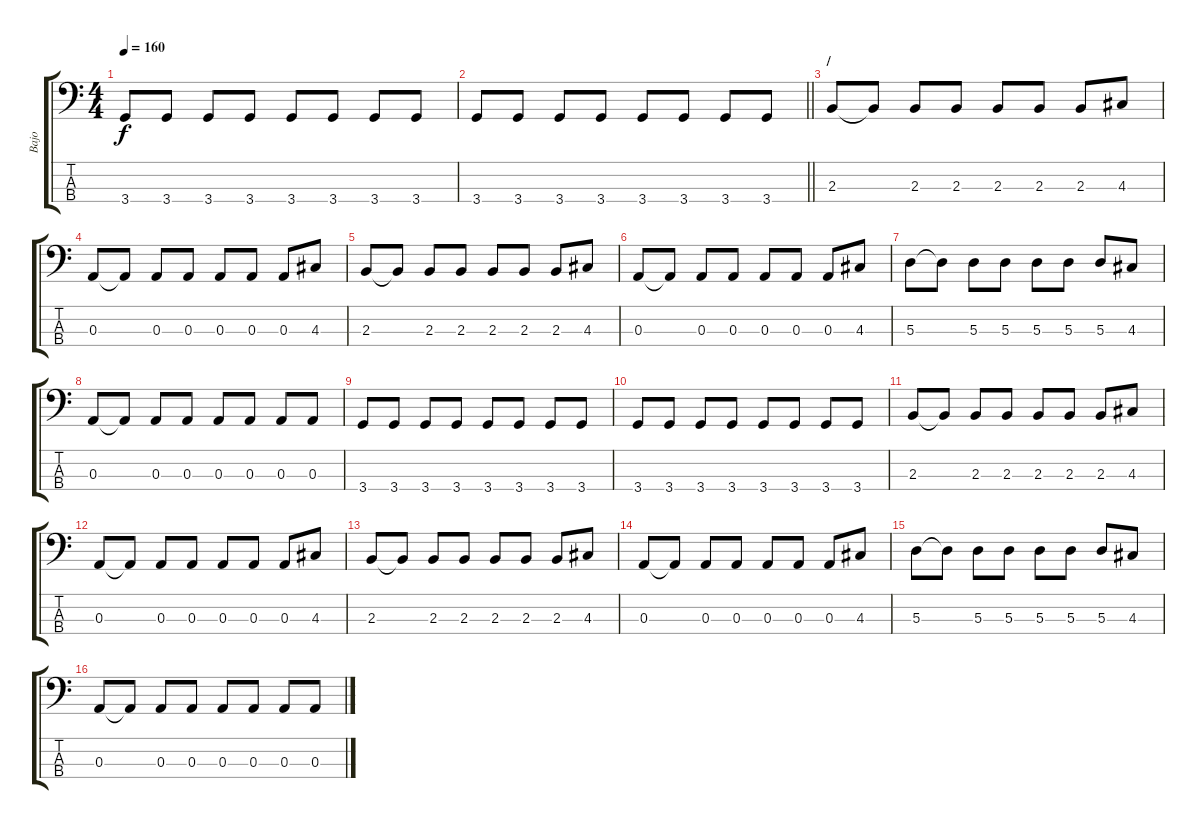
\track ("Bajo" "Bajo") {instrument electricbasspick}
\staff {score tabs}
\tuning (G2 D2 A1 E1) {hide}
\ts (4 4)
\tempo 160
\clef f4
\ks c
3.4.8{dy f} 3.4.8 3.4.8 3.4.8 3.4.8 3.4.8 3.4.8 3.4.8 |
\barLineRight lightlight
3.4.8 3.4.8 3.4.8 3.4.8 3.4.8 3.4.8 3.4.8 3.4.8 |
\section ("" "/")
2.3.8 2.3{t}.8 2.3.8 2.3.8 2.3.8 2.3.8 2.3.8 4.3.8 |
0.3.8 0.3{t}.8 0.3.8 0.3.8 0.3.8 0.3.8 0.3.8 4.3.8 |
2.3.8 2.3{t}.8 2.3.8 2.3.8 2.3.8 2.3.8 2.3.8 4.3.8 |
0.3.8 0.3{t}.8 0.3.8 0.3.8 0.3.8 0.3.8 0.3.8 4.3.8 |
5.3.8 5.3{t}.8 5.3.8 5.3.8 5.3.8 5.3.8 5.3.8 4.3.8 |
0.3.8 0.3{t}.8 0.3.8 0.3.8 0.3.8 0.3.8 0.3.8 0.3.8 |
3.4.8 3.4.8 3.4.8 3.4.8 3.4.8 3.4.8 3.4.8 3.4.8 |
3.4.8 3.4.8 3.4.8 3.4.8 3.4.8 3.4.8 3.4.8 3.4.8 |
2.3.8 2.3{t}.8 2.3.8 2.3.8 2.3.8 2.3.8 2.3.8 4.3.8 |
0.3.8 0.3{t}.8 0.3.8 0.3.8 0.3.8 0.3.8 0.3.8 4.3.8 |
2.3.8 2.3{t}.8 2.3.8 2.3.8 2.3.8 2.3.8 2.3.8 4.3.8 |
0.3.8 0.3{t}.8 0.3.8 0.3.8 0.3.8 0.3.8 0.3.8 4.3.8 |
5.3.8 5.3{t}.8 5.3.8 5.3.8 5.3.8 5.3.8 5.3.8 4.3.8 |
0.3.8 0.3{t}.8 0.3.8 0.3.8 0.3.8 0.3.8 0.3.8 0.3.8
